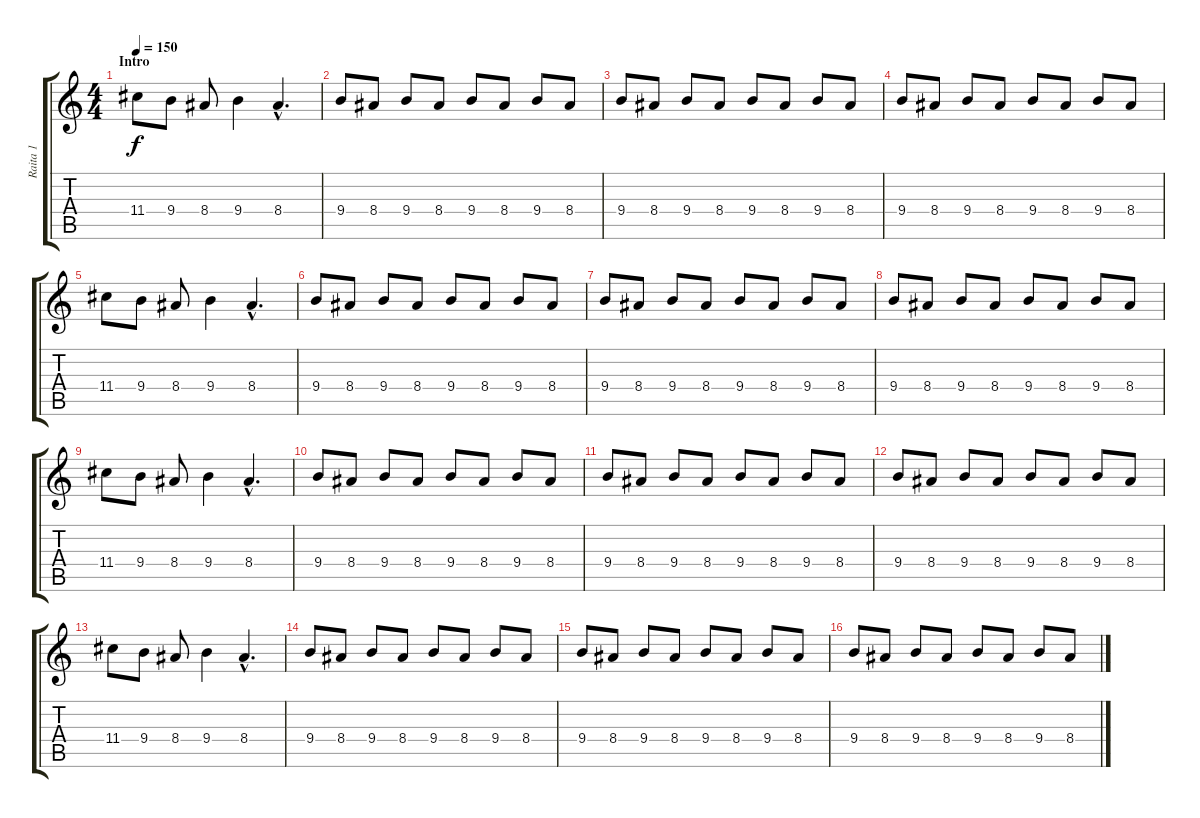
\track ("Raita 1" "Raita 1") {instrument electricguitarmuted}
\staff {score tabs}
\tuning (E4 B3 G3 D3 A2 E2) {hide}
\ts (4 4)
\section ("" "Intro")
\tempo 150
\clef g2
\ks c
11.4.8{dy f instrument electricguitarmuted} 9.4.8 8.4.8 9.4.4 8.4{hac}.4{d} |
9.4.8 8.4.8 9.4.8 8.4.8 9.4.8 8.4.8 9.4.8 8.4.8 |
9.4.8 8.4.8 9.4.8 8.4.8 9.4.8 8.4.8 9.4.8 8.4.8 |
9.4.8 8.4.8 9.4.8 8.4.8 9.4.8 8.4.8 9.4.8 8.4.8 |
11.4.8 9.4.8 8.4.8 9.4.4 8.4{hac}.4{d} |
9.4.8 8.4.8 9.4.8 8.4.8 9.4.8 8.4.8 9.4.8 8.4.8 |
9.4.8 8.4.8 9.4.8 8.4.8 9.4.8 8.4.8 9.4.8 8.4.8 |
9.4.8 8.4.8 9.4.8 8.4.8 9.4.8 8.4.8 9.4.8 8.4.8 |
11.4.8 9.4.8 8.4.8 9.4.4 8.4{hac}.4{d} |
9.4.8 8.4.8 9.4.8 8.4.8 9.4.8 8.4.8 9.4.8 8.4.8 |
9.4.8 8.4.8 9.4.8 8.4.8 9.4.8 8.4.8 9.4.8 8.4.8 |
9.4.8 8.4.8 9.4.8 8.4.8 9.4.8 8.4.8 9.4.8 8.4.8 |
11.4.8 9.4.8 8.4.8 9.4.4 8.4{hac}.4{d} |
9.4.8 8.4.8 9.4.8 8.4.8 9.4.8 8.4.8 9.4.8 8.4.8 |
9.4.8 8.4.8 9.4.8 8.4.8 9.4.8 8.4.8 9.4.8 8.4.8 |
9.4.8 8.4.8 9.4.8 8.4.8 9.4.8 8.4.8 9.4.8 8.4.8
